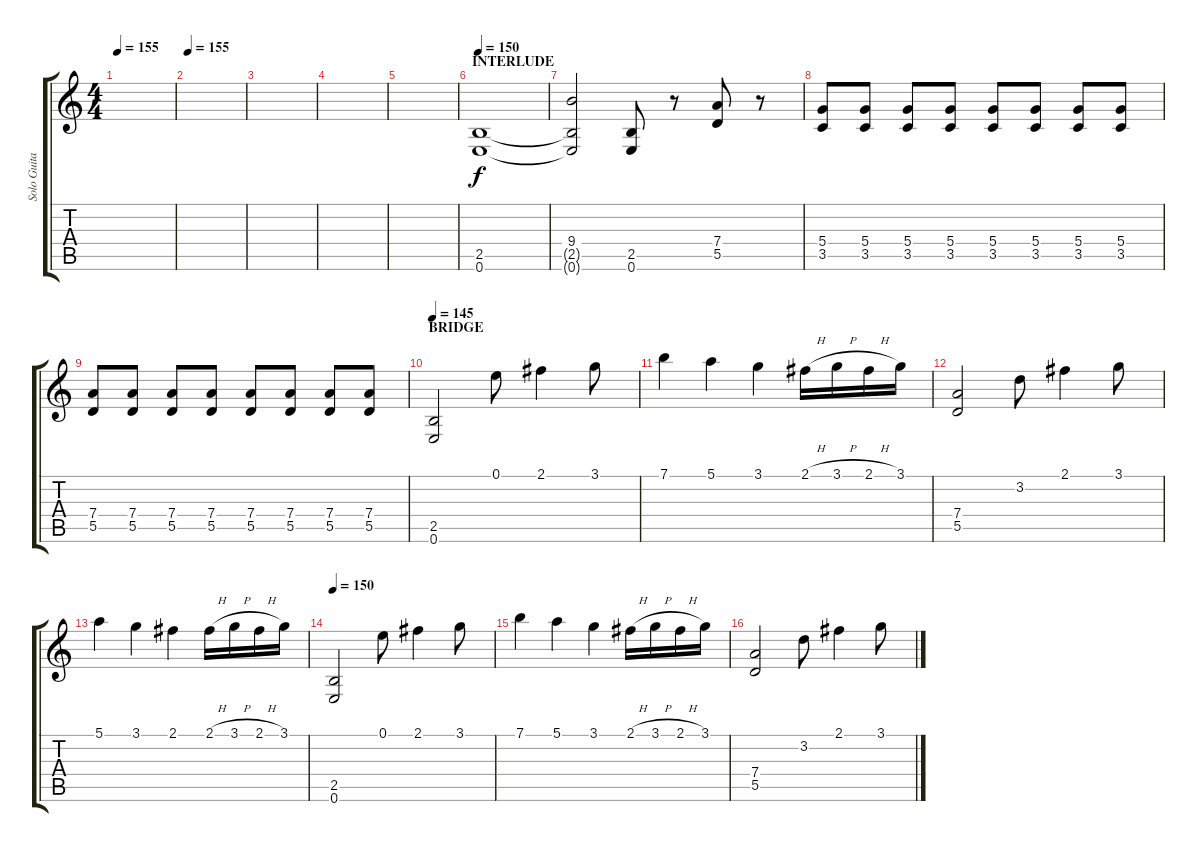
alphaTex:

\track ("Solo Guitar" "Solo Guita") {instrument distortionguitar}
\staff {score tabs}
\tuning (E4 B3 G3 D3 A2 E2) {hide}
\ts (4 4)
\tempo 155
\clef g2
\ks c
|
\tempo 155
|
|
|
|
\section ("" "INTERLUDE")
\tempo 150
(2.5 0.6).1{volume 12} |
(9.4 2.5{t} 0.6{t}).2 (2.5 0.6).8 r.8 (7.4 5.5).8 r.8 |
(5.4 3.5).8 (5.4 3.5).8 (5.4 3.5).8 (5.4 3.5).8 (5.4 3.5).8 (5.4 3.5).8 (5.4 3.5).8 (5.4 3.5).8 |
(7.4 5.5).8 (7.4 5.5).8 (7.4 5.5).8 (7.4 5.5).8 (7.4 5.5).8 (7.4 5.5).8 (7.4 5.5).8 (7.4 5.5).8 |
\section ("" "BRIDGE")
\tempo 150
\tempo 145
(2.5 0.6).2{volume 16} 0.1.8 2.1.4 3.1.8 |
7.1.4 5.1.4 3.1.4 2.1{h}.16 3.1{h}.16 2.1{h}.16 3.1.16 |
(7.4 5.5).2 3.2.8 2.1.4 3.1.8 |
5.1.4 3.1.4 2.1.4 2.1{h}.16 3.1{h}.16 2.1{h}.16 3.1.16 |
\tempo 150
(2.5 0.6).2 0.1.8 2.1.4 3.1.8 |
7.1.4 5.1.4 3.1.4 2.1{h}.16 3.1{h}.16 2.1{h}.16 3.1.16 |
(7.4 5.5).2 3.2.8 2.1.4 3.1.8
